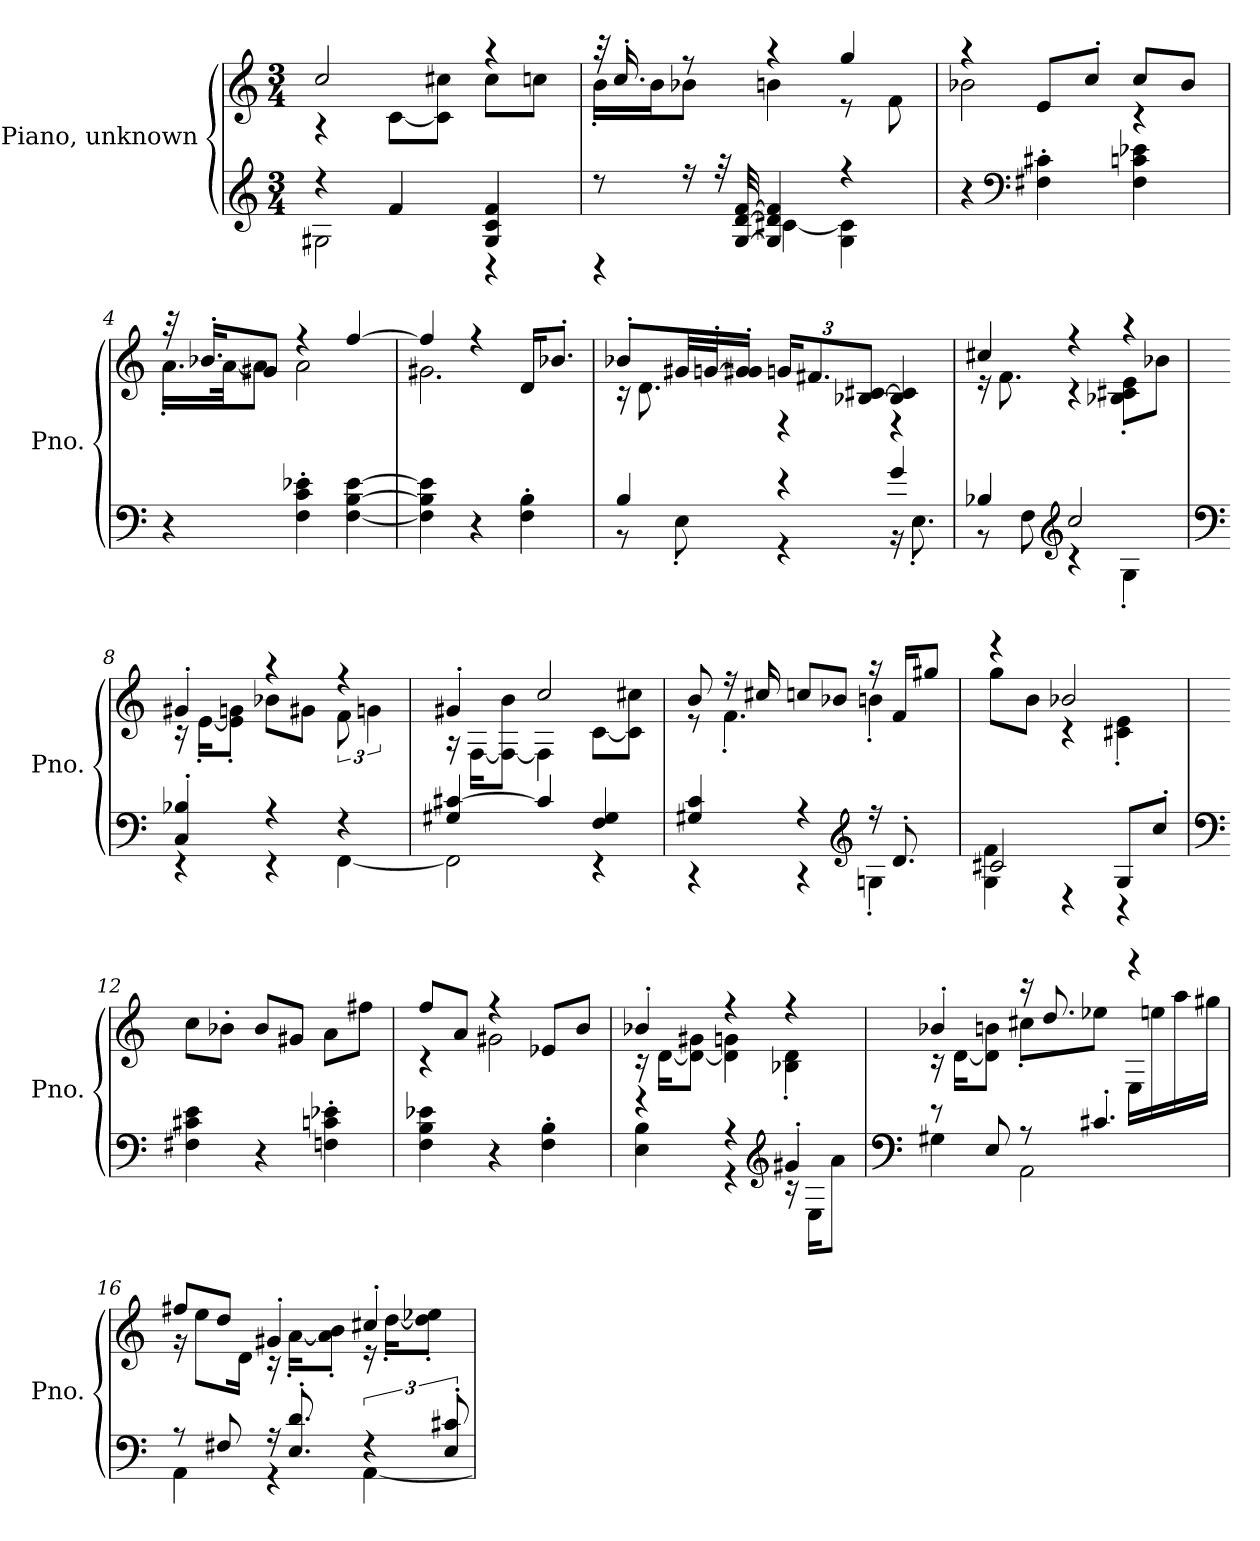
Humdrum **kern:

**kern	**kern
*part1	*part1
*staff2	*staff1
*I"Piano, unknown	*
*I'Pno.	*
*clefG2	*clefG2
*k[]	*k[]
*M3/4	*M3/4
*MM110	*MM110
=1	=1
*^	*^
4r	2G#X\	2cc/	4r
4f/	.	.	[8c\L
.	.	.	8c\] 8cc#X\J
4G#/ 4c/ 4f/	4r	4r	8cc#\L
.	.	.	8ccn\J
=2	=2	=2	=2
8r	4r	32r	16b'\LL
.	.	16.cc'/	.
.	.	.	16b\J
16r	.	8r	8b-X\J
32r	.	.	.
[32G/ [32d/ [32f/	.	.	.
4G/] 4d/] 4f/]	[4c#X\	4r	4bn\
4r	4G\ 4c#\]	4gg/	8r
.	.	.	8f\
*v	*v	*	*
=3	=3	=3
4r	4r	2b-X\
*clefF4	*	*
4F#X\' 4c#X\'	8e/L	.
.	8cc'/J	.
4F#\ 4cn\ 4e-X\	8cc/L	4r
.	8b-/J	.
=4	=4	=4
4r	32r	16.a'\LL
.	16.b-X'/KL	.
.	.	[32a\JK
.	8g#X/J	8a\J]
4F\' 4c\' 4e-X\'	4r	2a\
[4F\ [4B\ [4e-\	[4ff/	.
!!LO:LB:g=z	!!
=5	=5	=5
4F\] 4B\] 4e-\]	4ff/]	2.g#X\
4r	4r	.
4F\' 4B\'	16d/KL	.
.	8.b-X'/J	.
=6	=6	=6
*^	*	*
4B/	8r	8b-X'/L	16r
.	.	.	8.d\
.	8E'\	32g#X/LL	.
.	.	[32gn'/J	.
.	.	16g/]' 16g#X/'JJ	.
*	*	*Xbrackettup	*
4r	4r	24gn/KL	4r
.	.	12.f#X/	.
.	.	[12B-X/ [12c#X/J	.
4g/	16r	4B-/] 4c#/]	4r
.	8.E'\	.	.
=7	=7	=7	=7
4B-X/	8r	4cc#X/	16r
.	.	.	8.f\
.	8F\	.	.
*clefG2	*	*	*
2cc/	4r	4r	4r
.	4G'\	4r	8B-X\' 8c#X\' 8e\'L
.	.	.	8b-X\J
!!LO:LB:g=z	!!
=8	=8	=8	=8
*clefF4	*	*	*
4C/' 4B-X/'	4r	4g#X'/	16r
.	.	.	[16e'\KL
.	.	.	8e\]' 8gn\'J
4r	4r	4r	8b-X\L
.	.	.	8g#X\J
*	*	*	*brackettup
4r	[4FF\	4r	12f\
.	.	.	6gn\
=9	=9	=9	=9
4G#X/ [4c#X/	2FF\]	4g#X'/	16r
.	.	.	[16F\KL
.	.	.	8F\_ 8b\J
4c#/]	.	2cc/	4F\]
4F/ 4G#/	4r	.	[8c\L
.	.	.	8c\] 8cc#X\J
=10	=10	=10	=10
4G#X/ 4c/	4r	8b/	8r
.	.	16r	4.f'\
.	.	16cc#X/	.
4r	4r	8ccn/L	.
.	.	8b-X/J	.
*clefG2	*	*	*
16r	4Gn'\	16r	4bn'\
8.d'/	.	16f/KL	.
.	.	8gg#X/J	.
=11	=11	=11	=11
2c#X/	4G\ 4f\	4r	8gg\L
.	.	.	8b\J
.	4r	2b-X/	4r
8G/L	4r	.	4c#X\' 4e\'
8cc'/J	.	.	.
*v	*v	*	*
*	*v	*v
!!LO:LB:g=z
=12	=12
*clefF4	*
4F#X\ 4c#X\ 4e\	8cc\L
.	8b-X'\J
4r	8b-/L
.	8g#X/J
4Fn\' 4cn\' 4e-X\'	8a\L
.	8ff#X\J
=13	=13
*	*^
4F\ 4B\ 4e-X\	8ff/L	4r
.	8a/J	.
4r	4r	2g#X\
4F\' 4B\'	8e-X/L	.
.	8b/J	.
=14	=14	=14
*^	*	*
4r	4E\ 4B\	4b-X'/	16r
.	.	.	[16d\KL
.	.	.	8d\_ 8g#X\J
4r	4r	4r	4d\] 4gn\
*clefG2	*	*	*
4g#X'/	16r	4r	4B-X\' 4d\'
.	16E\KL	.	.
.	8a\J	.	.
!!LO:LB:g=z	!!
=15	=15	=15	=15
*clefF4	*	*	*
8r	4G#X\	4b-X'/	16r
.	.	.	[16d\KL
8E/	.	.	8d\] 8bn\J
8r	2AA\	16r	8cc#X'\L
.	.	8.dd/	.
4.c#X'/	.	.	8ee-X\J
.	.	4r	16E\LL
.	.	.	16een\
.	.	.	16aa\
.	.	.	16gg#X\JJ
=16	=16	=16	=16
8r	4AA\	8ff#X/L	16r
.	.	.	8ee\L
8F#X/	.	8dd/J	.
.	.	.	16d\Jk
16r	4r	4g#X'/	16r
8.E/' 8.d/'	.	.	[16a'\KL
.	.	.	8a\]' 8b\'J
6r	[4AA\	4cc#X'/	16r
.	.	.	[16dd'\KL
.	.	.	8dd\]' 8ee-X\'J
12E/' 12c#X/'	.	.	.
*v	*v	*	*
*	*v	*v
=	=
*-	*-
